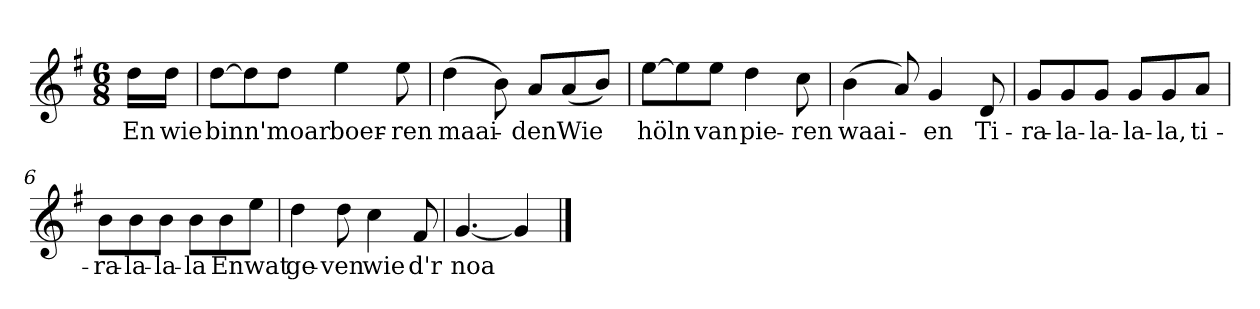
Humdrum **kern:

**kern	**text
*part1	*part1
*staff1	*staff1
*clefG2	*
*k[f#]	*
*G:	*
*M6/8	*
*MM120	*
=	=
16dd\LL	En
16dd\JJ	wie
=1	=1
[8dd\L	binn'
8dd\]	.
8dd\J	moar
4ee	boer-
8ee	-ren
=2	=2
(4dd	maai-
8b)	.
8a/L	-den
(8a/	Wie
8b/J)	.
=3	=3
[8ee\L	höln
8ee\]	.
8ee\J	van
4dd	pie-
8cc	-ren
=4	=4
(4b	waai-
8a)	.
4g	-en
8d	Ti-
=5	=5
8g/L	-ra-
8g/	-la-
8g/J	-la-
8g/L	-la-
8g/	-la,
8a/J	ti-
=6	=6
8b\L	-ra-
8b\	-la-
8b\J	-la-
8b\L	-la
8b\	En
8ee\J	wat
=7	=7
4dd	ge-
8dd	-ven
4cc	wie
8f#	d'r
=8	=8
[4.g	noa
4g]	.
==	==
*-	*-
